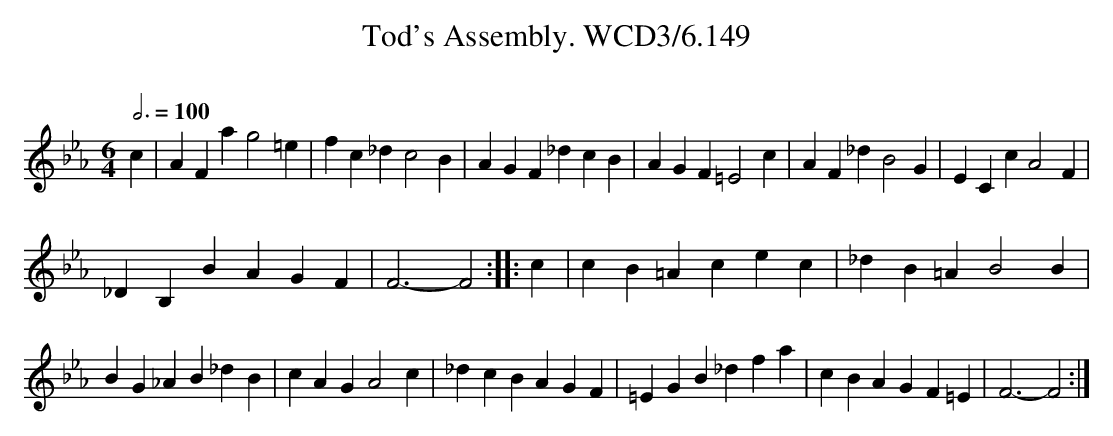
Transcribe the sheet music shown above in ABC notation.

X:1
T:Tod's Assembly. WCD3/6.149
O:
M:6/4
L:1/4
Q:3/4=100
K:Fdor
c|AFa g2 =e|fc_d c2 B|AGF_dcB|AGF =E2 c|AF_d B2G|ECc A2 F|
_DB,B AGF|F3-F2::c|cB=A cec|_dB=A B2B|
BG_A B_dB|cAG A2 c|_dcB AGF|=EGB _dfa|cBA GF=E|F3-F2:|
